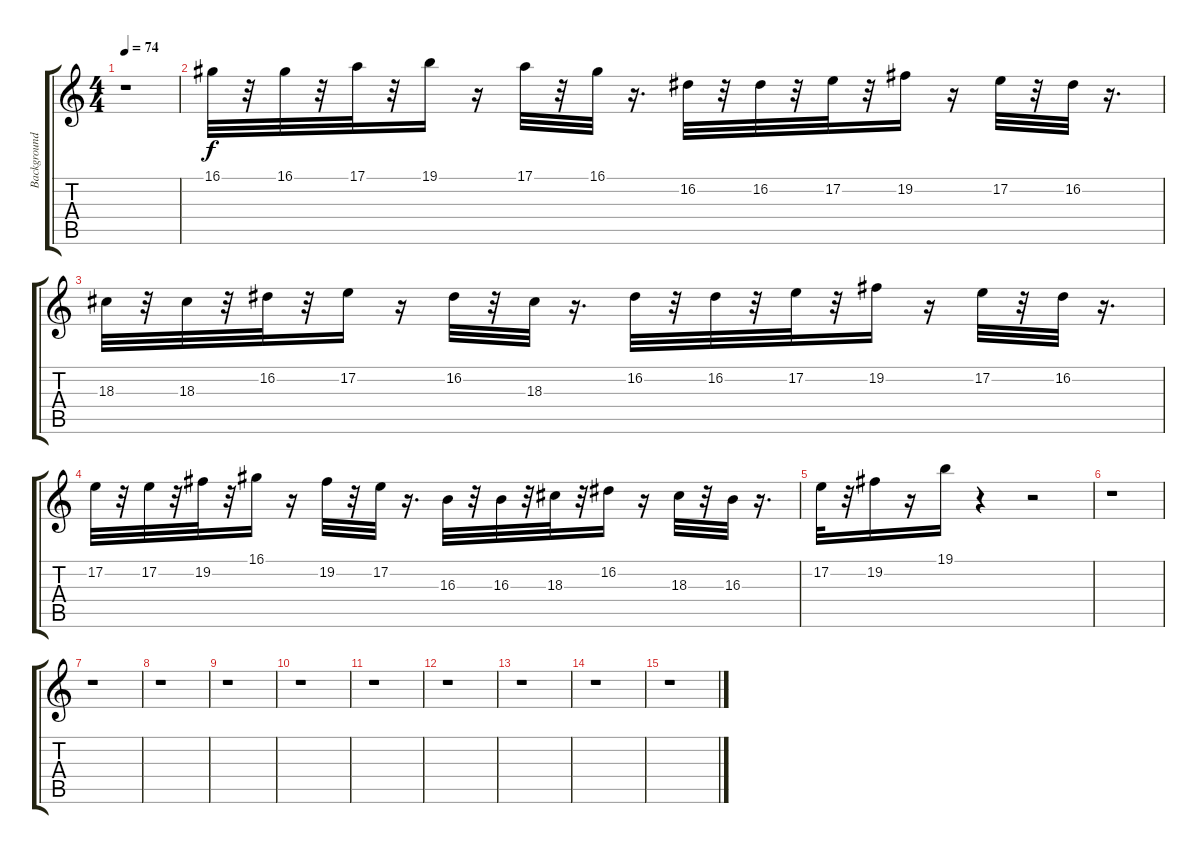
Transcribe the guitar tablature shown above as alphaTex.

\track ("Background" "Background") {instrument piccolo}
\staff {score tabs}
\tuning (E4 B3 G3 D3 A2 E2) {hide}
\ts (4 4)
\tempo 74
\clef g2
\ks c
r.1{dy f} |
16.1.32 r.32 16.1.32 r.32 17.1.32 r.32 19.1.16 r.16 17.1.32 r.32 16.1.32 r.16{d} 16.2.32 r.32 16.2.32 r.32 17.2.32 r.32 19.2.16 r.16 17.2.32 r.32 16.2.32 r.16{d} |
18.3.32 r.32 18.3.32 r.32 16.2.32 r.32 17.2.16 r.16 16.2.32 r.32 18.3.32 r.16{d} 16.2.32 r.32 16.2.32 r.32 17.2.32 r.32 19.2.16 r.16 17.2.32 r.32 16.2.32 r.16{d} |
17.2.32 r.32 17.2.32 r.32 19.2.32 r.32 16.1.16 r.16 19.2.32 r.32 17.2.32 r.16{d} 16.3.32 r.32 16.3.32 r.32 18.3.32 r.32 16.2.16 r.16 18.3.32 r.32 16.3.32 r.16{d} |
17.2.32 r.32 19.2.16 r.16 19.1.16 r.4 r.2 |
r.1 |
r.1 |
r.1 |
r.1 |
r.1 |
r.1 |
r.1 |
r.1 |
r.1 |
r.1
